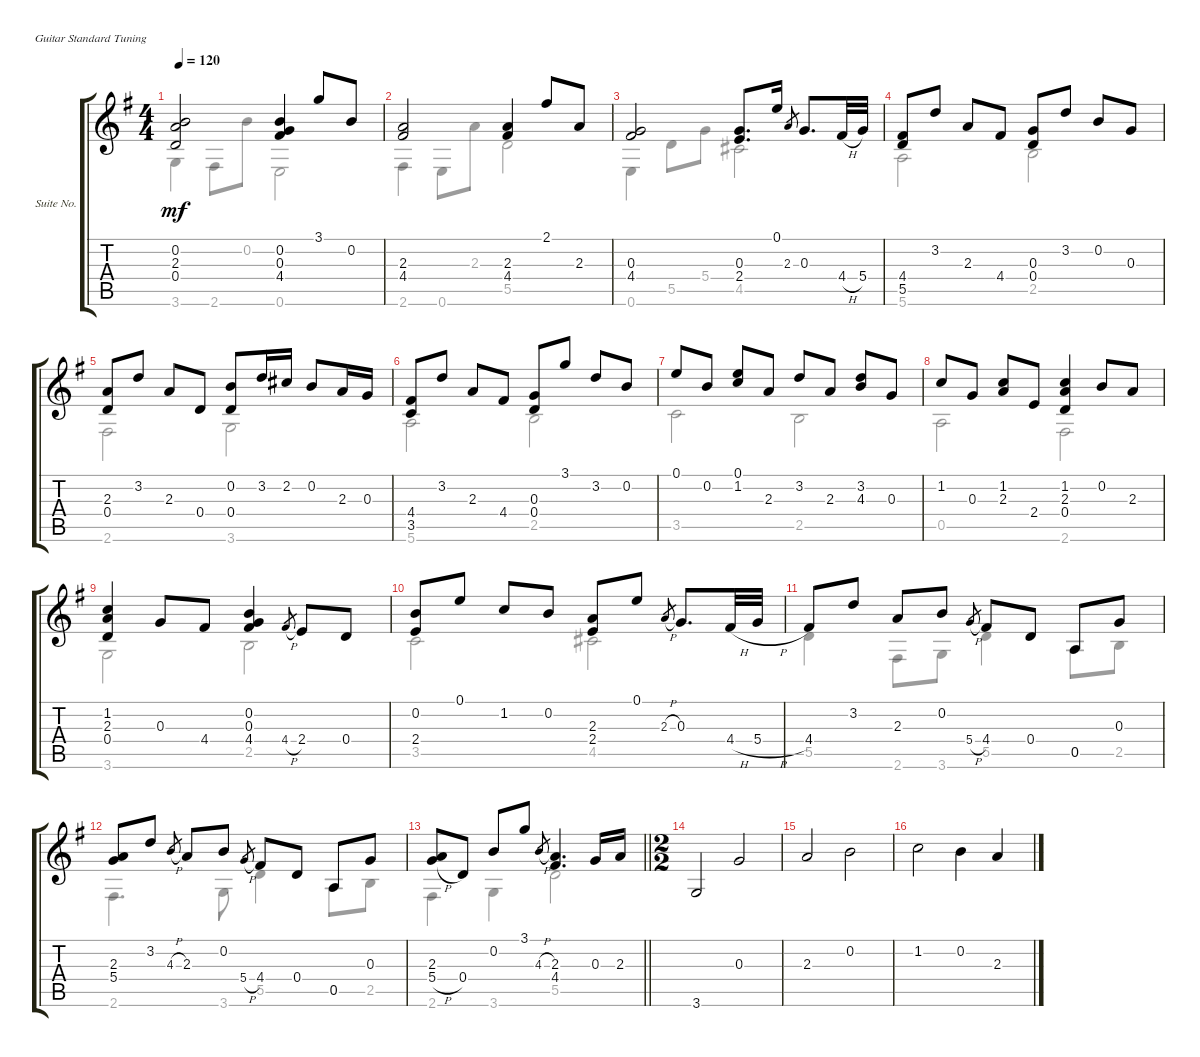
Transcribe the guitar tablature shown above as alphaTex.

\bracketExtendMode groupsimilarinstruments
\firstSystemTrackNameOrientation horizontal
\otherSystemsTrackNameOrientation horizontal
\track ("Suite No. 16 in G - 2. Toccata e Fuga" "Suite No. ") {instrument acousticguitarnylon}
\staff {score tabs}
\tuning (E4 B3 G3 D3 A2 E2)
\voice
\ts (4 4)
\tempo 120
\clef g2
\ks g
(0.2 2.3 0.4).2{dy mf} (0.2 0.3 4.4).4 3.1.8 0.2.8 |
(2.3 4.4).2 (2.3 4.4).4 2.1.8 2.3.8 |
(0.3 4.4).2 (0.3 2.4).8{d} 0.1.16 2.3.8{gr} 0.3.8{d} 4.4{h}.32 5.4.32 |
(4.4 5.5).8 3.2.8 2.3.8 4.4.8 (0.3 0.4).8 3.2.8 0.2.8 0.3.8 |
(2.3 0.4).8 3.2.8 2.3.8 0.4.8 (0.2 0.4).8 3.2.16 2.2.16 0.2.8 2.3.16 0.3.16 |
(4.4 3.5).8 3.2.8 2.3.8 4.4.8 (0.3 0.4).8 3.1.8 3.2.8 0.2.8 |
0.1.8 0.2.8 (0.1 1.2).8 2.3.8 3.2.8 2.3.8 (3.2 4.3).8 0.3.8 |
1.2.8 0.3.8 (1.2 2.3).8 2.4.8 (1.2 2.3 0.4).4 0.2.8 2.3.8 |
(1.2 2.3 0.4).4 0.3.8 4.4.8 (0.2 0.3 4.4).4 4.4{h}.8{gr} 2.4.8 0.4.8 |
(0.2 2.4).8 0.1.8 1.2.8 0.2.8 (2.3 2.4).8 0.1.8 2.3{h}.8{gr} 0.3.8{d} 4.4{h}.32 5.4{h}.32 |
4.4.8 3.2.8 2.3.8 0.2.8 5.4{h}.8{gr} 4.4.8 0.4.8 0.5.8 0.3.8 |
(2.3 5.4).8 3.2.8 4.3{h}.8{gr} 2.3.8 0.2.8 5.4{h}.8{gr} 4.4.8 0.4.8 0.5.8 0.3.8 |
\barLineRight lightlight
(2.3 5.4{h}).8 0.4.8 0.2.8 3.1.8 4.3{h}.8{gr} (2.3 4.4).4{d} 0.3.16 2.3.16 |
\ts (2 2)
\section ("" "")
3.6.2 0.3.2 |
2.3.2 0.2.2 |
1.2.2 0.2.4 2.3.4
\voice
\clef g2
\ottava regular
\simile none
\ks g
3.6.4{dy mf} 2.6.8 0.2.8 0.6.2 |
2.6.4 0.6.8 2.3.8 5.5.2 |
0.6.4 5.5.8 5.4.8 4.5.2 |
5.6.2 2.5.2 |
2.6.2 3.6.2 |
5.6.2 2.5.2 |
3.5.2 2.5.2 |
0.5.2 2.6.2 |
3.6.2 2.5.2 |
3.5.2 4.5.2 |
5.5.4 2.6.8 3.6.8 5.5.4 0.5.8 2.5.8 |
2.6.4{d} 3.6.8 5.5.4 0.5.8 2.5.8 |
\barLineRight lightlight
2.6.4 3.6.4 5.5.2 |
|
|
